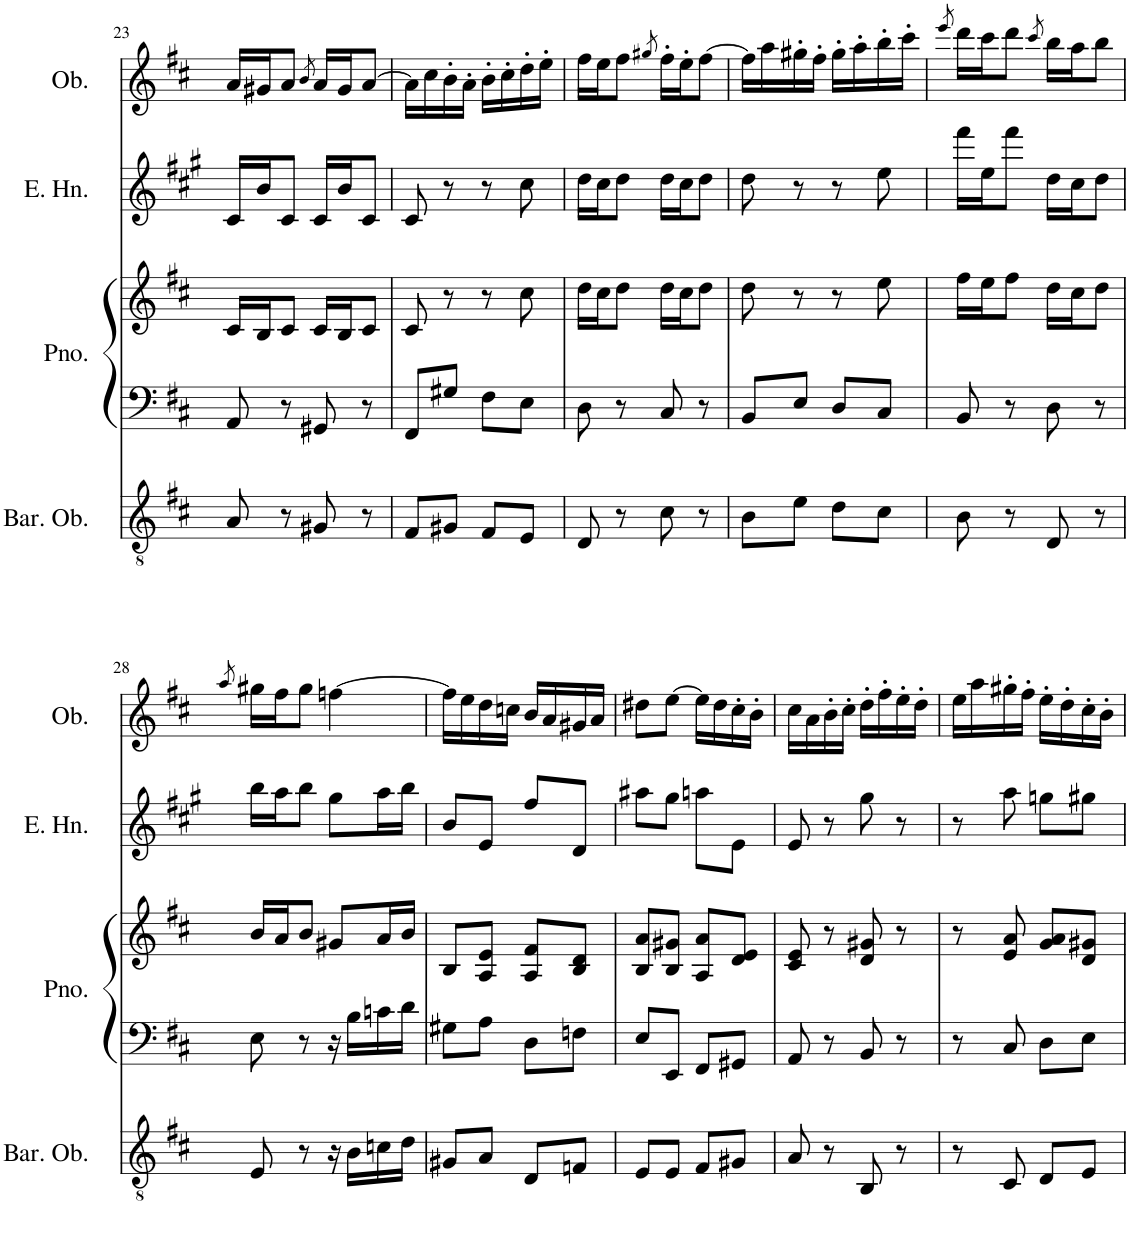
**kern	**kern	**kern	**kern	**kern
*part4	*part3	*part3	*part2	*part1
*staff5	*staff4	*staff3	*staff2	*staff1
*I"Baritone Oboe	*I"Piano	*	*I"English Horn	*I"Oboe
*I'Bar. Ob.	*I'Pno.	*	*I'E. Hn.	*I'Ob.
!!LO:PB:g=z
*clefGv2	*clefF4	*clefG2	*clefG2	*clefG2
*	*	*	*Trd4c7	*
*k[f#c#]	*k[f#c#]	*k[f#c#]	*k[f#c#g#]	*k[f#c#]
*M2/4	*M2/4	*M2/4	*M2/4	*M2/4
=23	=23	=23	=23	=23
8A/	8AA/	16c#/LL	16c#/LL	16a/LL
.	.	16B/J	16b/J	16g#X/J
8r	8r	8c#/J	8c#/J	8a/J
.	.	.	.	8qb/
8G#X/	8GG#X/	16c#/LL	16c#/LL	16a/LL
.	.	16B/J	16b/J	16g#/J
8r	8r	8c#/J	8c#/J	[8a/J
=24	=24	=24	=24	=24
8F#/L	8FF#/L	8c#/	8c#/	16a\LL]
.	.	.	.	16cc#\
8G#X/J	8G#X/J	8r	8r	16b'\
.	.	.	.	16a'\JJ
8F#/L	8F#\L	8r	8r	16b'\LL
.	.	.	.	16cc#'\
8E/J	8E\J	8cc#\	8cc#\	16dd'\
.	.	.	.	16ee'\JJ
=25	=25	=25	=25	=25
8D/	8D\	16dd\LL	16dd\LL	16ff#\LL
.	.	16cc#\J	16cc#\J	16ee\J
8r	8r	8dd\J	8dd\J	8ff#\J
.	.	.	.	8qgg#X/
8c#\	8C#/	16dd\LL	16dd\LL	16ff#'\LL
.	.	16cc#\J	16cc#\J	16ee'\J
8r	8r	8dd\J	8dd\J	[8ff#\J
=26	=26	=26	=26	=26
8B\L	8BB/L	8dd\	8dd\	16ff#\LL]
.	.	.	.	16aa\
8e\J	8E/J	8r	8r	16gg#X'\
.	.	.	.	16ff#'\JJ
8d\L	8D/L	8r	8r	16gg#'\LL
.	.	.	.	16aa'\
8c#\J	8C#/J	8ee\	8ee\	16bb'\
.	.	.	.	16ccc#'\JJ
=27	=27	=27	=27	=27
.	.	.	.	8qeee/
8B\	8BB/	16ff#\LL	16fff#\LL	16ddd\LL
.	.	16ee\J	16ee\J	16ccc#\J
8r	8r	8ff#\J	8fff#\J	8ddd\J
.	.	.	.	8qccc#/
8D/	8D\	16dd\LL	16dd\LL	16bb\LL
.	.	16cc#\J	16cc#\J	16aa\J
8r	8r	8dd\J	8dd\J	8bb\J
!!LO:LB:g=z
=28	=28	=28	=28	=28
.	.	.	.	8qaa/
8E/	8E\	16b/LL	16bb\LL	16gg#X\LL
.	.	16a/J	16aa\J	16ff#\J
8r	8r	8b/J	8bb\J	8gg#\J
16r	16r	8g#X/L	8gg#\L	[4ffn\
16B\LL	16B\LL	.	.	.
16cn\	16cn\	16a/L	16aa\L	.
16d\JJ	16d\JJ	16b/JJ	16bb\JJ	.
=29	=29	=29	=29	=29
8G#X/L	8G#X\L	8B/L	8b/L	16ff\LL]
.	.	.	.	16ee\
8A/J	8A\J	8A/ 8e/J	8e/J	16dd\
.	.	.	.	16ccn\JJ
8D/L	8D\L	8A/ 8f#/L	8ff#/L	16b/LL
.	.	.	.	16a/
8Fn/J	8Fn\J	8B/ 8d/J	8d/J	16g#X/
.	.	.	.	16a/JJ
=30	=30	=30	=30	=30
8E/L	8E/L	8B/ 8a/L	8aa#X\L	8dd#X\L
8E/J	8EE/J	8B/ 8g#X/J	8gg#\J	[8ee\J
8F#/L	8FF#/L	8A/ 8a/L	8aan\L	16ee\LL]
.	.	.	.	16dd#\
8G#X/J	8GG#X/J	8d/ 8e/J	8e\J	16cc#'\
.	.	.	.	16b'\JJ
=31	=31	=31	=31	=31
8A/	8AA/	8c#/ 8e/	8e/	16cc#\LL
.	.	.	.	16a\
8r	8r	8r	8r	16b'\
.	.	.	.	16cc#'\JJ
8BB/	8BB/	8d/ 8g#X/	8gg#\	16dd'\LL
.	.	.	.	16ff#'\
8r	8r	8r	8r	16ee'\
.	.	.	.	16dd'\JJ
=32	=32	=32	=32	=32
8r	8r	8r	8r	16ee\LL
.	.	.	.	16aa\
8C#/	8C#/	8e/ 8a/	8aa\	16gg#X'\
.	.	.	.	16ff#'\JJ
8D/L	8D\L	8g/ 8a/L	8ggn\L	16ee'\LL
.	.	.	.	16dd'\
8E/J	8E\J	8d/ 8g#X/J	8gg#X\J	16cc#'\
.	.	.	.	16b'\JJ
=	=	=	=	=
*-	*-	*-	*-	*-
